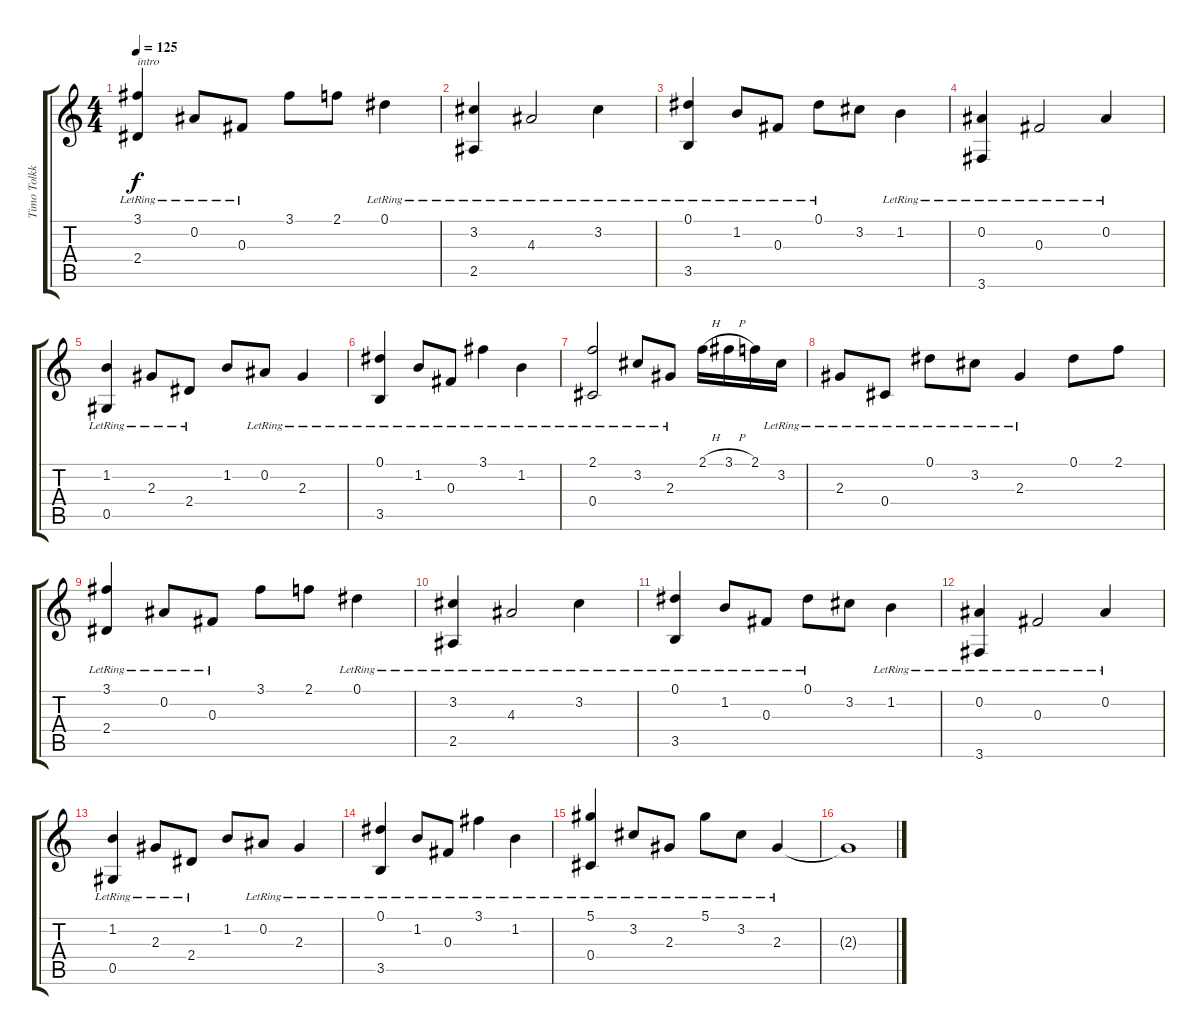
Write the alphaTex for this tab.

\track ("Timo Tolkki (Guitar)" "Timo Tolkk") {instrument distortionguitar}
\staff {score tabs}
\tuning (Eb4 Bb3 Gb3 Db3 Ab2 Eb2) {hide}
\ts (4 4)
\tempo 125
\clef g2
\ks c
(3.1{lr} 2.4{lr}).4{txt "intro" dy f instrument acousticguitarnylon} 0.2{lr}.8 0.3{lr}.8 3.1.8 2.1.8 0.1{lr}.4 |
(3.2{lr} 2.5{lr}).4 4.3{lr}.2 3.2{lr}.4 |
(0.1{lr} 3.5{lr}).4 1.2{lr}.8 0.3{lr}.8 0.1{lr}.8 3.2.8 1.2{lr}.4 |
(0.2{lr} 3.6{lr}).4 0.3{lr}.2 0.2{lr}.4 |
(1.2{lr} 0.5{lr}).4 2.3{lr}.8 2.4{lr}.8 1.2.8 0.2{lr}.8 2.3{lr}.4 |
(0.1{lr} 3.5{lr}).4 1.2{lr}.8 0.3{lr}.8 3.1{lr}.4 1.2{lr}.4 |
(2.1{lr} 0.4{lr}).2 3.2{lr}.8 2.3{lr}.8 2.1{h}.16 3.1{h}.16 2.1.16 3.2{lr}.16 |
2.3{lr}.8 0.4{lr}.8 0.1{lr}.8 3.2{lr}.8 2.3{lr}.4 0.1.8 2.1.8 |
(3.1{lr} 2.4{lr}).4 0.2{lr}.8 0.3{lr}.8 3.1.8 2.1.8 0.1{lr}.4 |
(3.2{lr} 2.5{lr}).4 4.3{lr}.2 3.2{lr}.4 |
(0.1{lr} 3.5{lr}).4 1.2{lr}.8 0.3{lr}.8 0.1{lr}.8 3.2.8 1.2{lr}.4 |
(0.2{lr} 3.6{lr}).4 0.3{lr}.2 0.2{lr}.4 |
(1.2{lr} 0.5{lr}).4 2.3{lr}.8 2.4{lr}.8 1.2.8 0.2{lr}.8 2.3{lr}.4 |
(0.1{lr} 3.5{lr}).4 1.2{lr}.8 0.3{lr}.8 3.1{lr}.4 1.2{lr}.4 |
(5.1{lr} 0.4{lr}).4 3.2{lr}.8 2.3{lr}.8 5.1{lr}.8 3.2{lr}.8 2.3{lr}.4 |
2.3{t}.1
